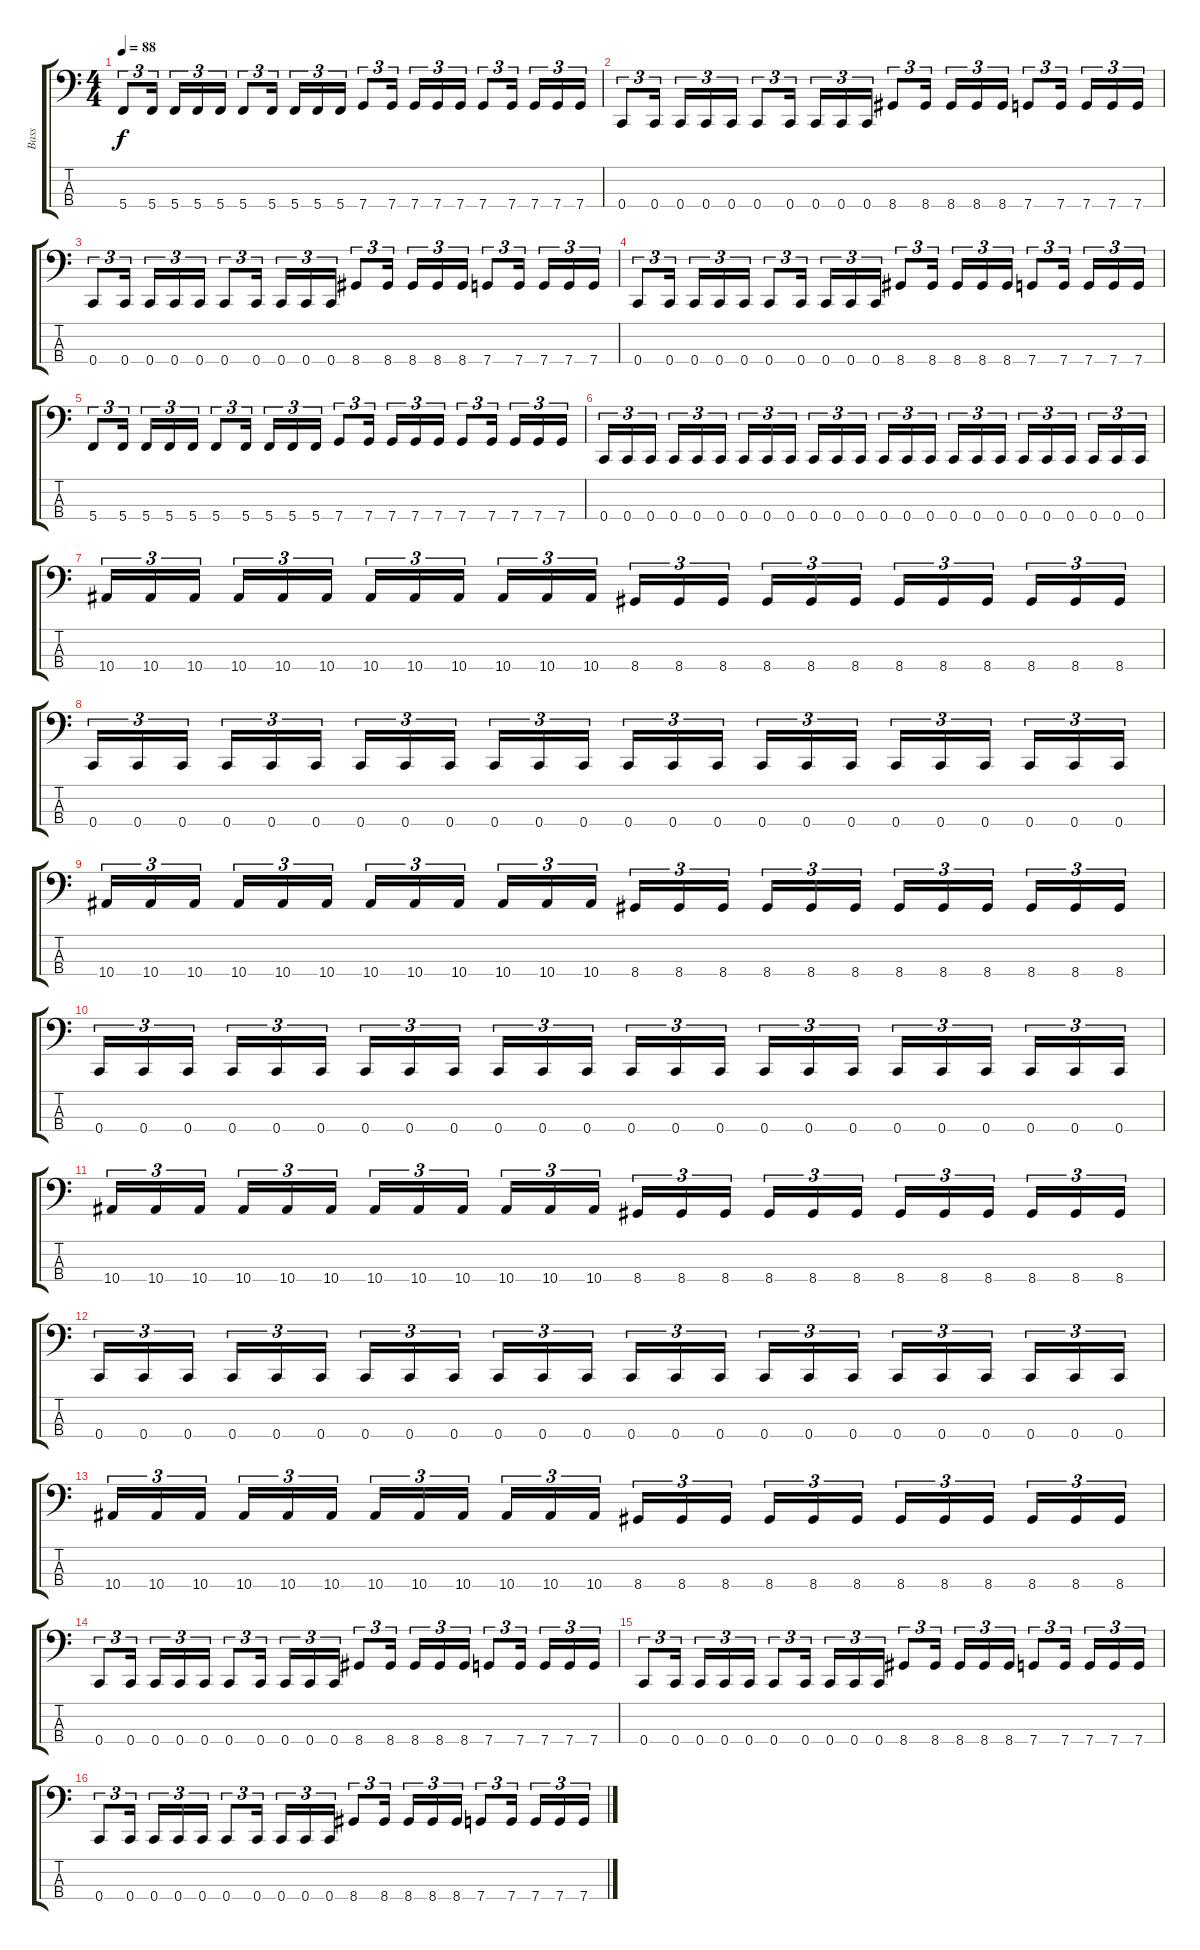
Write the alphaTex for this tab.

\track ("Bass" "Bass") {instrument electricbasspick}
\staff {score tabs}
\tuning (F2 C2 G1 C1) {hide}
\ts (4 4)
\tempo 88
\clef f4
\ks c
5.4.8{tu (3 2) dy f} 5.4.16{tu (3 2)} 5.4.16{tu (3 2)} 5.4.16{tu (3 2)} 5.4.16{tu (3 2)} 5.4.8{tu (3 2)} 5.4.16{tu (3 2)} 5.4.16{tu (3 2)} 5.4.16{tu (3 2)} 5.4.16{tu (3 2)} 7.4.8{tu (3 2)} 7.4.16{tu (3 2)} 7.4.16{tu (3 2)} 7.4.16{tu (3 2)} 7.4.16{tu (3 2)} 7.4.8{tu (3 2)} 7.4.16{tu (3 2)} 7.4.16{tu (3 2)} 7.4.16{tu (3 2)} 7.4.16{tu (3 2)} |
0.4.8{tu (3 2)} 0.4.16{tu (3 2)} 0.4.16{tu (3 2)} 0.4.16{tu (3 2)} 0.4.16{tu (3 2)} 0.4.8{tu (3 2)} 0.4.16{tu (3 2)} 0.4.16{tu (3 2)} 0.4.16{tu (3 2)} 0.4.16{tu (3 2)} 8.4.8{tu (3 2)} 8.4.16{tu (3 2)} 8.4.16{tu (3 2)} 8.4.16{tu (3 2)} 8.4.16{tu (3 2)} 7.4.8{tu (3 2)} 7.4.16{tu (3 2)} 7.4.16{tu (3 2)} 7.4.16{tu (3 2)} 7.4.16{tu (3 2)} |
0.4.8{tu (3 2)} 0.4.16{tu (3 2)} 0.4.16{tu (3 2)} 0.4.16{tu (3 2)} 0.4.16{tu (3 2)} 0.4.8{tu (3 2)} 0.4.16{tu (3 2)} 0.4.16{tu (3 2)} 0.4.16{tu (3 2)} 0.4.16{tu (3 2)} 8.4.8{tu (3 2)} 8.4.16{tu (3 2)} 8.4.16{tu (3 2)} 8.4.16{tu (3 2)} 8.4.16{tu (3 2)} 7.4.8{tu (3 2)} 7.4.16{tu (3 2)} 7.4.16{tu (3 2)} 7.4.16{tu (3 2)} 7.4.16{tu (3 2)} |
0.4.8{tu (3 2)} 0.4.16{tu (3 2)} 0.4.16{tu (3 2)} 0.4.16{tu (3 2)} 0.4.16{tu (3 2)} 0.4.8{tu (3 2)} 0.4.16{tu (3 2)} 0.4.16{tu (3 2)} 0.4.16{tu (3 2)} 0.4.16{tu (3 2)} 8.4.8{tu (3 2)} 8.4.16{tu (3 2)} 8.4.16{tu (3 2)} 8.4.16{tu (3 2)} 8.4.16{tu (3 2)} 7.4.8{tu (3 2)} 7.4.16{tu (3 2)} 7.4.16{tu (3 2)} 7.4.16{tu (3 2)} 7.4.16{tu (3 2)} |
5.4.8{tu (3 2)} 5.4.16{tu (3 2)} 5.4.16{tu (3 2)} 5.4.16{tu (3 2)} 5.4.16{tu (3 2)} 5.4.8{tu (3 2)} 5.4.16{tu (3 2)} 5.4.16{tu (3 2)} 5.4.16{tu (3 2)} 5.4.16{tu (3 2)} 7.4.8{tu (3 2)} 7.4.16{tu (3 2)} 7.4.16{tu (3 2)} 7.4.16{tu (3 2)} 7.4.16{tu (3 2)} 7.4.8{tu (3 2)} 7.4.16{tu (3 2)} 7.4.16{tu (3 2)} 7.4.16{tu (3 2)} 7.4.16{tu (3 2)} |
0.4.16{tu (3 2)} 0.4.16{tu (3 2)} 0.4.16{tu (3 2)} 0.4.16{tu (3 2)} 0.4.16{tu (3 2)} 0.4.16{tu (3 2)} 0.4.16{tu (3 2)} 0.4.16{tu (3 2)} 0.4.16{tu (3 2)} 0.4.16{tu (3 2)} 0.4.16{tu (3 2)} 0.4.16{tu (3 2)} 0.4.16{tu (3 2)} 0.4.16{tu (3 2)} 0.4.16{tu (3 2)} 0.4.16{tu (3 2)} 0.4.16{tu (3 2)} 0.4.16{tu (3 2)} 0.4.16{tu (3 2)} 0.4.16{tu (3 2)} 0.4.16{tu (3 2)} 0.4.16{tu (3 2)} 0.4.16{tu (3 2)} 0.4.16{tu (3 2)} |
10.4.16{tu (3 2)} 10.4.16{tu (3 2)} 10.4.16{tu (3 2)} 10.4.16{tu (3 2)} 10.4.16{tu (3 2)} 10.4.16{tu (3 2)} 10.4.16{tu (3 2)} 10.4.16{tu (3 2)} 10.4.16{tu (3 2)} 10.4.16{tu (3 2)} 10.4.16{tu (3 2)} 10.4.16{tu (3 2)} 8.4.16{tu (3 2)} 8.4.16{tu (3 2)} 8.4.16{tu (3 2)} 8.4.16{tu (3 2)} 8.4.16{tu (3 2)} 8.4.16{tu (3 2)} 8.4.16{tu (3 2)} 8.4.16{tu (3 2)} 8.4.16{tu (3 2)} 8.4.16{tu (3 2)} 8.4.16{tu (3 2)} 8.4.16{tu (3 2)} |
0.4.16{tu (3 2)} 0.4.16{tu (3 2)} 0.4.16{tu (3 2)} 0.4.16{tu (3 2)} 0.4.16{tu (3 2)} 0.4.16{tu (3 2)} 0.4.16{tu (3 2)} 0.4.16{tu (3 2)} 0.4.16{tu (3 2)} 0.4.16{tu (3 2)} 0.4.16{tu (3 2)} 0.4.16{tu (3 2)} 0.4.16{tu (3 2)} 0.4.16{tu (3 2)} 0.4.16{tu (3 2)} 0.4.16{tu (3 2)} 0.4.16{tu (3 2)} 0.4.16{tu (3 2)} 0.4.16{tu (3 2)} 0.4.16{tu (3 2)} 0.4.16{tu (3 2)} 0.4.16{tu (3 2)} 0.4.16{tu (3 2)} 0.4.16{tu (3 2)} |
10.4.16{tu (3 2)} 10.4.16{tu (3 2)} 10.4.16{tu (3 2)} 10.4.16{tu (3 2)} 10.4.16{tu (3 2)} 10.4.16{tu (3 2)} 10.4.16{tu (3 2)} 10.4.16{tu (3 2)} 10.4.16{tu (3 2)} 10.4.16{tu (3 2)} 10.4.16{tu (3 2)} 10.4.16{tu (3 2)} 8.4.16{tu (3 2)} 8.4.16{tu (3 2)} 8.4.16{tu (3 2)} 8.4.16{tu (3 2)} 8.4.16{tu (3 2)} 8.4.16{tu (3 2)} 8.4.16{tu (3 2)} 8.4.16{tu (3 2)} 8.4.16{tu (3 2)} 8.4.16{tu (3 2)} 8.4.16{tu (3 2)} 8.4.16{tu (3 2)} |
0.4.16{tu (3 2)} 0.4.16{tu (3 2)} 0.4.16{tu (3 2)} 0.4.16{tu (3 2)} 0.4.16{tu (3 2)} 0.4.16{tu (3 2)} 0.4.16{tu (3 2)} 0.4.16{tu (3 2)} 0.4.16{tu (3 2)} 0.4.16{tu (3 2)} 0.4.16{tu (3 2)} 0.4.16{tu (3 2)} 0.4.16{tu (3 2)} 0.4.16{tu (3 2)} 0.4.16{tu (3 2)} 0.4.16{tu (3 2)} 0.4.16{tu (3 2)} 0.4.16{tu (3 2)} 0.4.16{tu (3 2)} 0.4.16{tu (3 2)} 0.4.16{tu (3 2)} 0.4.16{tu (3 2)} 0.4.16{tu (3 2)} 0.4.16{tu (3 2)} |
10.4.16{tu (3 2)} 10.4.16{tu (3 2)} 10.4.16{tu (3 2)} 10.4.16{tu (3 2)} 10.4.16{tu (3 2)} 10.4.16{tu (3 2)} 10.4.16{tu (3 2)} 10.4.16{tu (3 2)} 10.4.16{tu (3 2)} 10.4.16{tu (3 2)} 10.4.16{tu (3 2)} 10.4.16{tu (3 2)} 8.4.16{tu (3 2)} 8.4.16{tu (3 2)} 8.4.16{tu (3 2)} 8.4.16{tu (3 2)} 8.4.16{tu (3 2)} 8.4.16{tu (3 2)} 8.4.16{tu (3 2)} 8.4.16{tu (3 2)} 8.4.16{tu (3 2)} 8.4.16{tu (3 2)} 8.4.16{tu (3 2)} 8.4.16{tu (3 2)} |
0.4.16{tu (3 2)} 0.4.16{tu (3 2)} 0.4.16{tu (3 2)} 0.4.16{tu (3 2)} 0.4.16{tu (3 2)} 0.4.16{tu (3 2)} 0.4.16{tu (3 2)} 0.4.16{tu (3 2)} 0.4.16{tu (3 2)} 0.4.16{tu (3 2)} 0.4.16{tu (3 2)} 0.4.16{tu (3 2)} 0.4.16{tu (3 2)} 0.4.16{tu (3 2)} 0.4.16{tu (3 2)} 0.4.16{tu (3 2)} 0.4.16{tu (3 2)} 0.4.16{tu (3 2)} 0.4.16{tu (3 2)} 0.4.16{tu (3 2)} 0.4.16{tu (3 2)} 0.4.16{tu (3 2)} 0.4.16{tu (3 2)} 0.4.16{tu (3 2)} |
10.4.16{tu (3 2)} 10.4.16{tu (3 2)} 10.4.16{tu (3 2)} 10.4.16{tu (3 2)} 10.4.16{tu (3 2)} 10.4.16{tu (3 2)} 10.4.16{tu (3 2)} 10.4.16{tu (3 2)} 10.4.16{tu (3 2)} 10.4.16{tu (3 2)} 10.4.16{tu (3 2)} 10.4.16{tu (3 2)} 8.4.16{tu (3 2)} 8.4.16{tu (3 2)} 8.4.16{tu (3 2)} 8.4.16{tu (3 2)} 8.4.16{tu (3 2)} 8.4.16{tu (3 2)} 8.4.16{tu (3 2)} 8.4.16{tu (3 2)} 8.4.16{tu (3 2)} 8.4.16{tu (3 2)} 8.4.16{tu (3 2)} 8.4.16{tu (3 2)} |
0.4.8{tu (3 2)} 0.4.16{tu (3 2)} 0.4.16{tu (3 2)} 0.4.16{tu (3 2)} 0.4.16{tu (3 2)} 0.4.8{tu (3 2)} 0.4.16{tu (3 2)} 0.4.16{tu (3 2)} 0.4.16{tu (3 2)} 0.4.16{tu (3 2)} 8.4.8{tu (3 2)} 8.4.16{tu (3 2)} 8.4.16{tu (3 2)} 8.4.16{tu (3 2)} 8.4.16{tu (3 2)} 7.4.8{tu (3 2)} 7.4.16{tu (3 2)} 7.4.16{tu (3 2)} 7.4.16{tu (3 2)} 7.4.16{tu (3 2)} |
0.4.8{tu (3 2)} 0.4.16{tu (3 2)} 0.4.16{tu (3 2)} 0.4.16{tu (3 2)} 0.4.16{tu (3 2)} 0.4.8{tu (3 2)} 0.4.16{tu (3 2)} 0.4.16{tu (3 2)} 0.4.16{tu (3 2)} 0.4.16{tu (3 2)} 8.4.8{tu (3 2)} 8.4.16{tu (3 2)} 8.4.16{tu (3 2)} 8.4.16{tu (3 2)} 8.4.16{tu (3 2)} 7.4.8{tu (3 2)} 7.4.16{tu (3 2)} 7.4.16{tu (3 2)} 7.4.16{tu (3 2)} 7.4.16{tu (3 2)} |
0.4.8{tu (3 2)} 0.4.16{tu (3 2)} 0.4.16{tu (3 2)} 0.4.16{tu (3 2)} 0.4.16{tu (3 2)} 0.4.8{tu (3 2)} 0.4.16{tu (3 2)} 0.4.16{tu (3 2)} 0.4.16{tu (3 2)} 0.4.16{tu (3 2)} 8.4.8{tu (3 2)} 8.4.16{tu (3 2)} 8.4.16{tu (3 2)} 8.4.16{tu (3 2)} 8.4.16{tu (3 2)} 7.4.8{tu (3 2)} 7.4.16{tu (3 2)} 7.4.16{tu (3 2)} 7.4.16{tu (3 2)} 7.4.16{tu (3 2)}
